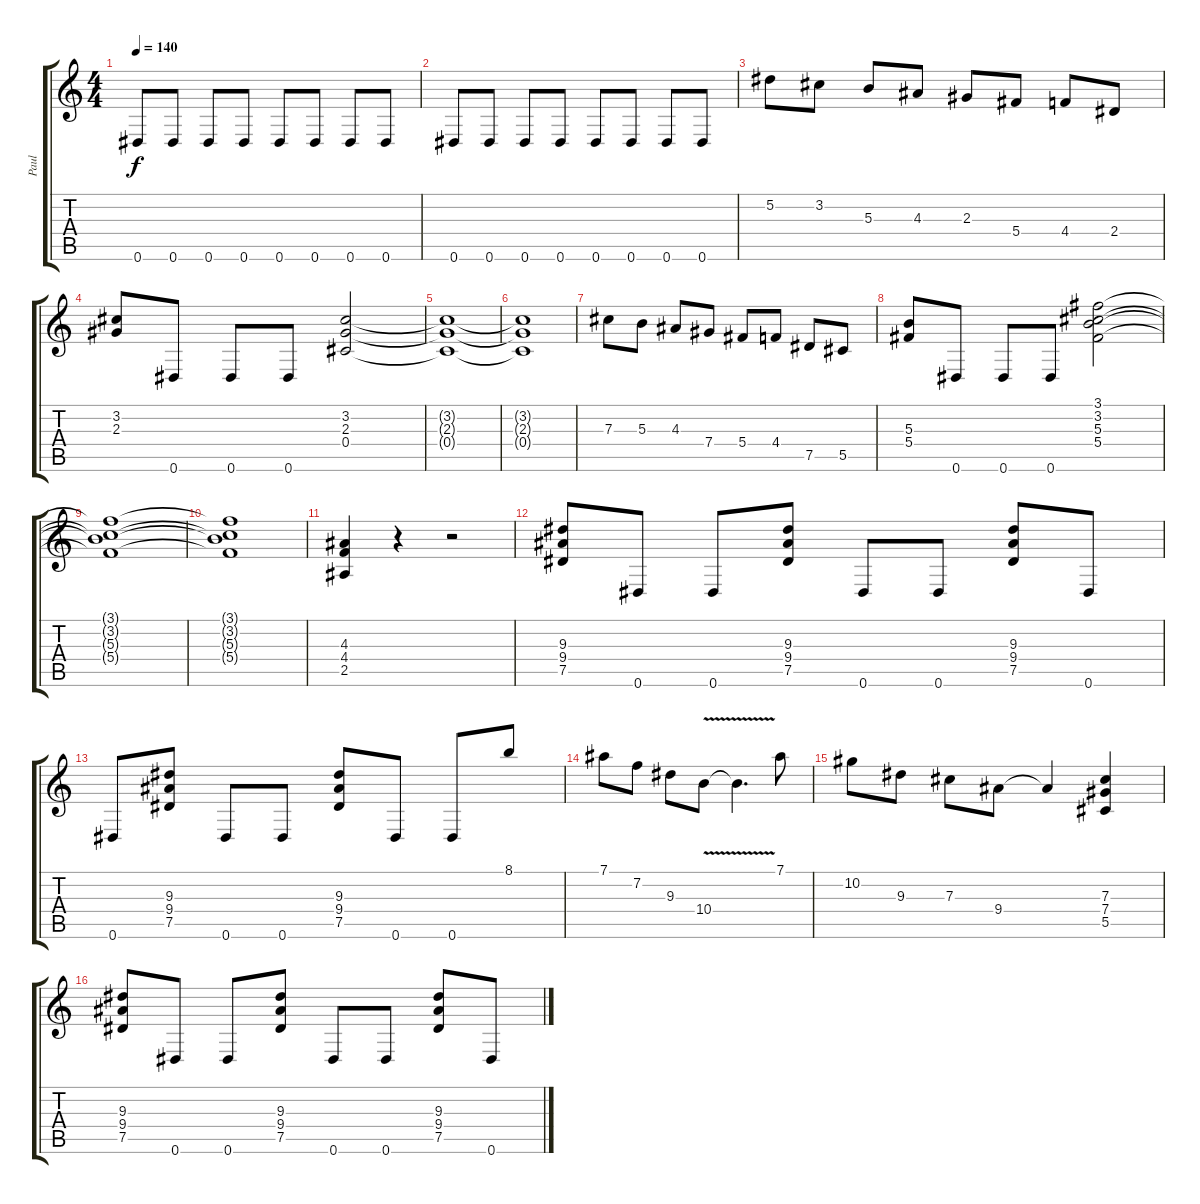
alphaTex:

\track ("Paul" "Paul") {instrument distortionguitar}
\staff {score tabs}
\tuning (Eb4 Bb3 Gb3 Db3 Ab2 Eb2) {hide}
\ts (4 4)
\tempo 140
\clef g2
\ks c
0.6.8{dy f} 0.6.8 0.6.8 0.6.8 0.6.8 0.6.8 0.6.8 0.6.8 |
0.6.8 0.6.8 0.6.8 0.6.8 0.6.8 0.6.8 0.6.8 0.6.8 |
5.2.8 3.2.8 5.3.8 4.3.8 2.3.8 5.4.8 4.4.8 2.4.8 |
(3.2 2.3).8 0.6.8 0.6.8 0.6.8 (3.2 2.3 0.4).2 |
(3.2{t} 2.3{t} 0.4{t}).1 |
(3.2{t} 2.3{t} 0.4{t}).1 |
7.3.8 5.3.8 4.3.8 7.4.8 5.4.8 4.4.8 7.5.8 5.5.8 |
(5.3 5.4).8 0.6.8 0.6.8 0.6.8 (3.1 3.2 5.3 5.4).2 |
(3.1{t} 3.2{t} 5.3{t} 5.4{t}).1 |
(3.1{t} 3.2{t} 5.3{t} 5.4{t}).1 |
(4.3 4.4 2.5).4 r.4 r.2 |
(9.3 9.4 7.5).8 0.6.8 0.6.8 (9.3 9.4 7.5).8 0.6.8 0.6.8 (9.3 9.4 7.5).8 0.6.8 |
0.6.8 (9.3 9.4 7.5).8 0.6.8 0.6.8 (9.3 9.4 7.5).8 0.6.8 0.6.8 8.1.8 |
7.1.8 7.2.8 9.3.8 10.4{v}.8 10.4{t}.4{d} 7.1.8 |
10.2.8 9.3.8 7.3.8 9.4.8 9.4{t}.4 (7.3 7.4 5.5).4 |
(9.3 9.4 7.5).8 0.6.8 0.6.8 (9.3 9.4 7.5).8 0.6.8 0.6.8 (9.3 9.4 7.5).8 0.6.8
